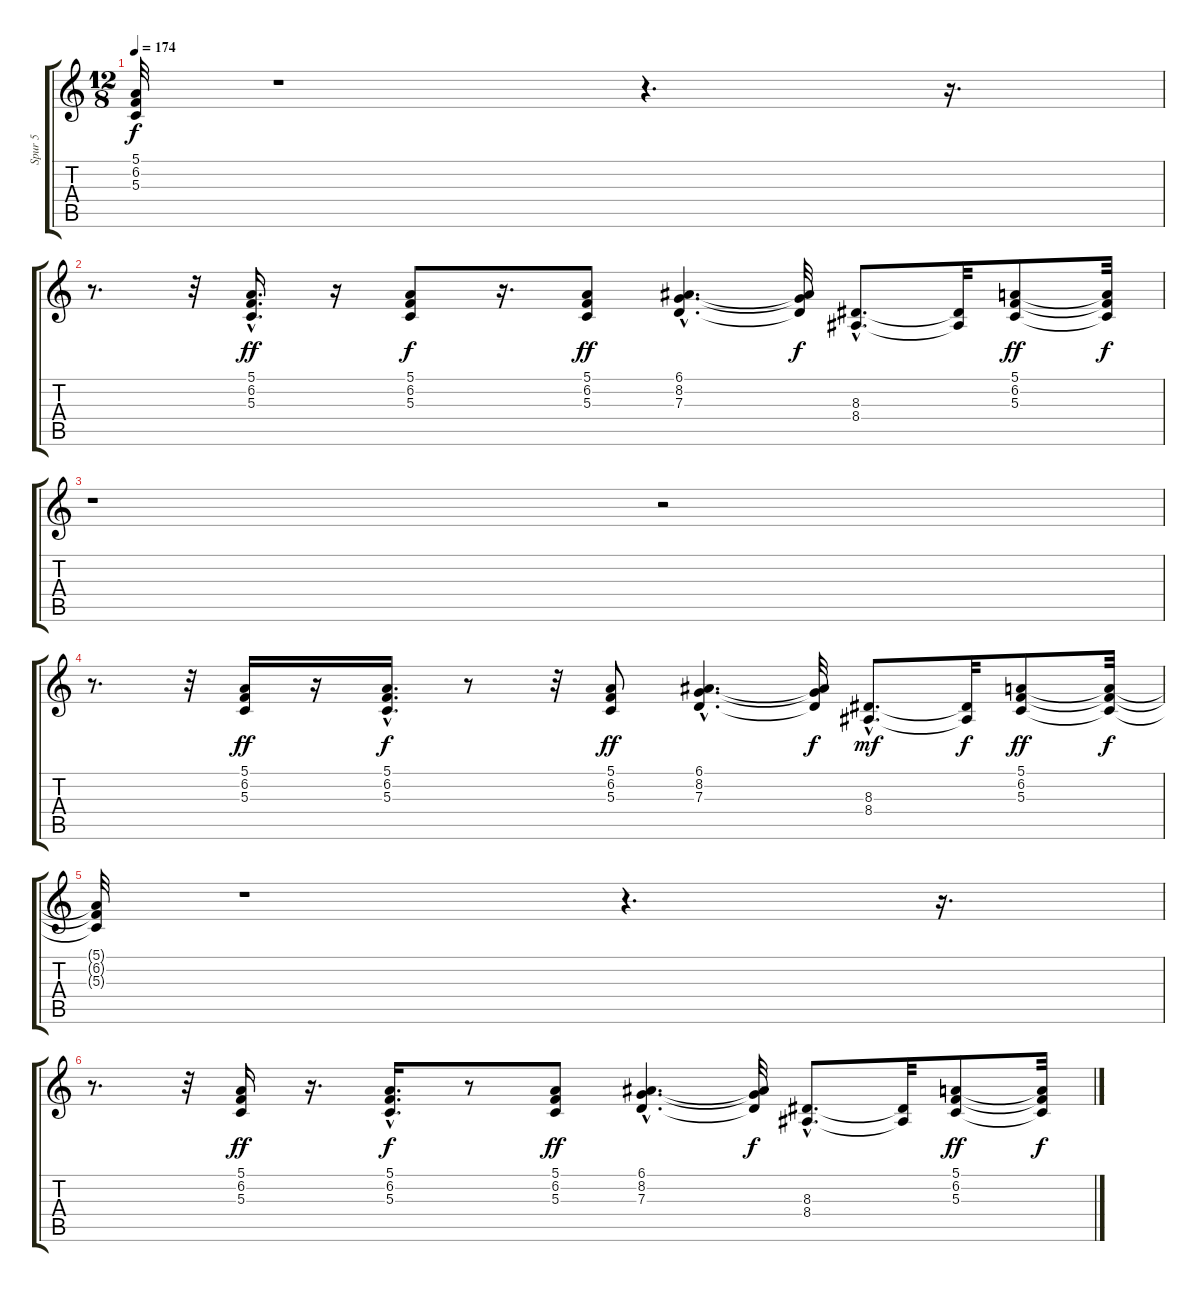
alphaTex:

\track ("Spur 5" "Spur 5") {instrument synthvoice}
\staff {score tabs}
\tuning (E4 B3 G3 D3 A2 E2) {hide}
\ts (12 8)
\tempo 174
\clef g2
\ks c
(5.1{t} 6.2{t} 5.3{t}).32{dy f} r.1 r.4{d} r.16{d} |
r.8{d} r.32 (5.1{hac} 6.2{hac} 5.3{hac}).16{d dy ff} r.16 (5.1 6.2 5.3).8{dy f} r.16{d} (5.1 6.2 5.3).8{dy ff} (6.1{hac} 8.2{hac} 7.3{hac}).4{d} (6.1{t} 8.2{t} 7.3{t}).32{dy f} (8.3{hac} 8.4{hac}).8{d} (8.3{t} 8.4{t}).32 (5.1 6.2 5.3).8{dy ff} (5.1{t} 6.2{t} 5.3{t}).32{dy f} |
r.1 r.2 |
r.8{d} r.32 (5.1 6.2 5.3).16{dy ff} r.16 (5.1{hac} 6.2{hac} 5.3{hac}).16{d dy f} r.8 r.32 (5.1 6.2 5.3).8{dy ff} (6.1{hac} 8.2{hac} 7.3{hac}).4{d} (6.1{t} 8.2{t} 7.3{t}).32{dy f} (8.3{hac} 8.4{hac}).8{d dy mf} (8.3{t} 8.4{t}).32{dy f} (5.1 6.2 5.3).8{dy ff} (5.1{t} 6.2{t} 5.3{t}).32{dy f} |
(5.1{t} 6.2{t} 5.3{t}).32 r.1 r.4{d} r.16{d} |
r.8{d} r.32 (5.1 6.2 5.3).16{dy ff} r.16{d} (5.1{hac} 6.2{hac} 5.3{hac}).16{d dy f} r.8 (5.1 6.2 5.3).8{dy ff} (6.1{hac} 8.2{hac} 7.3{hac}).4{d} (6.1{t} 8.2{t} 7.3{t}).32{dy f} (8.3{hac} 8.4{hac}).8{d} (8.3{t} 8.4{t}).32 (5.1 6.2 5.3).8{dy ff} (5.1{t} 6.2{t} 5.3{t}).32{dy f}
